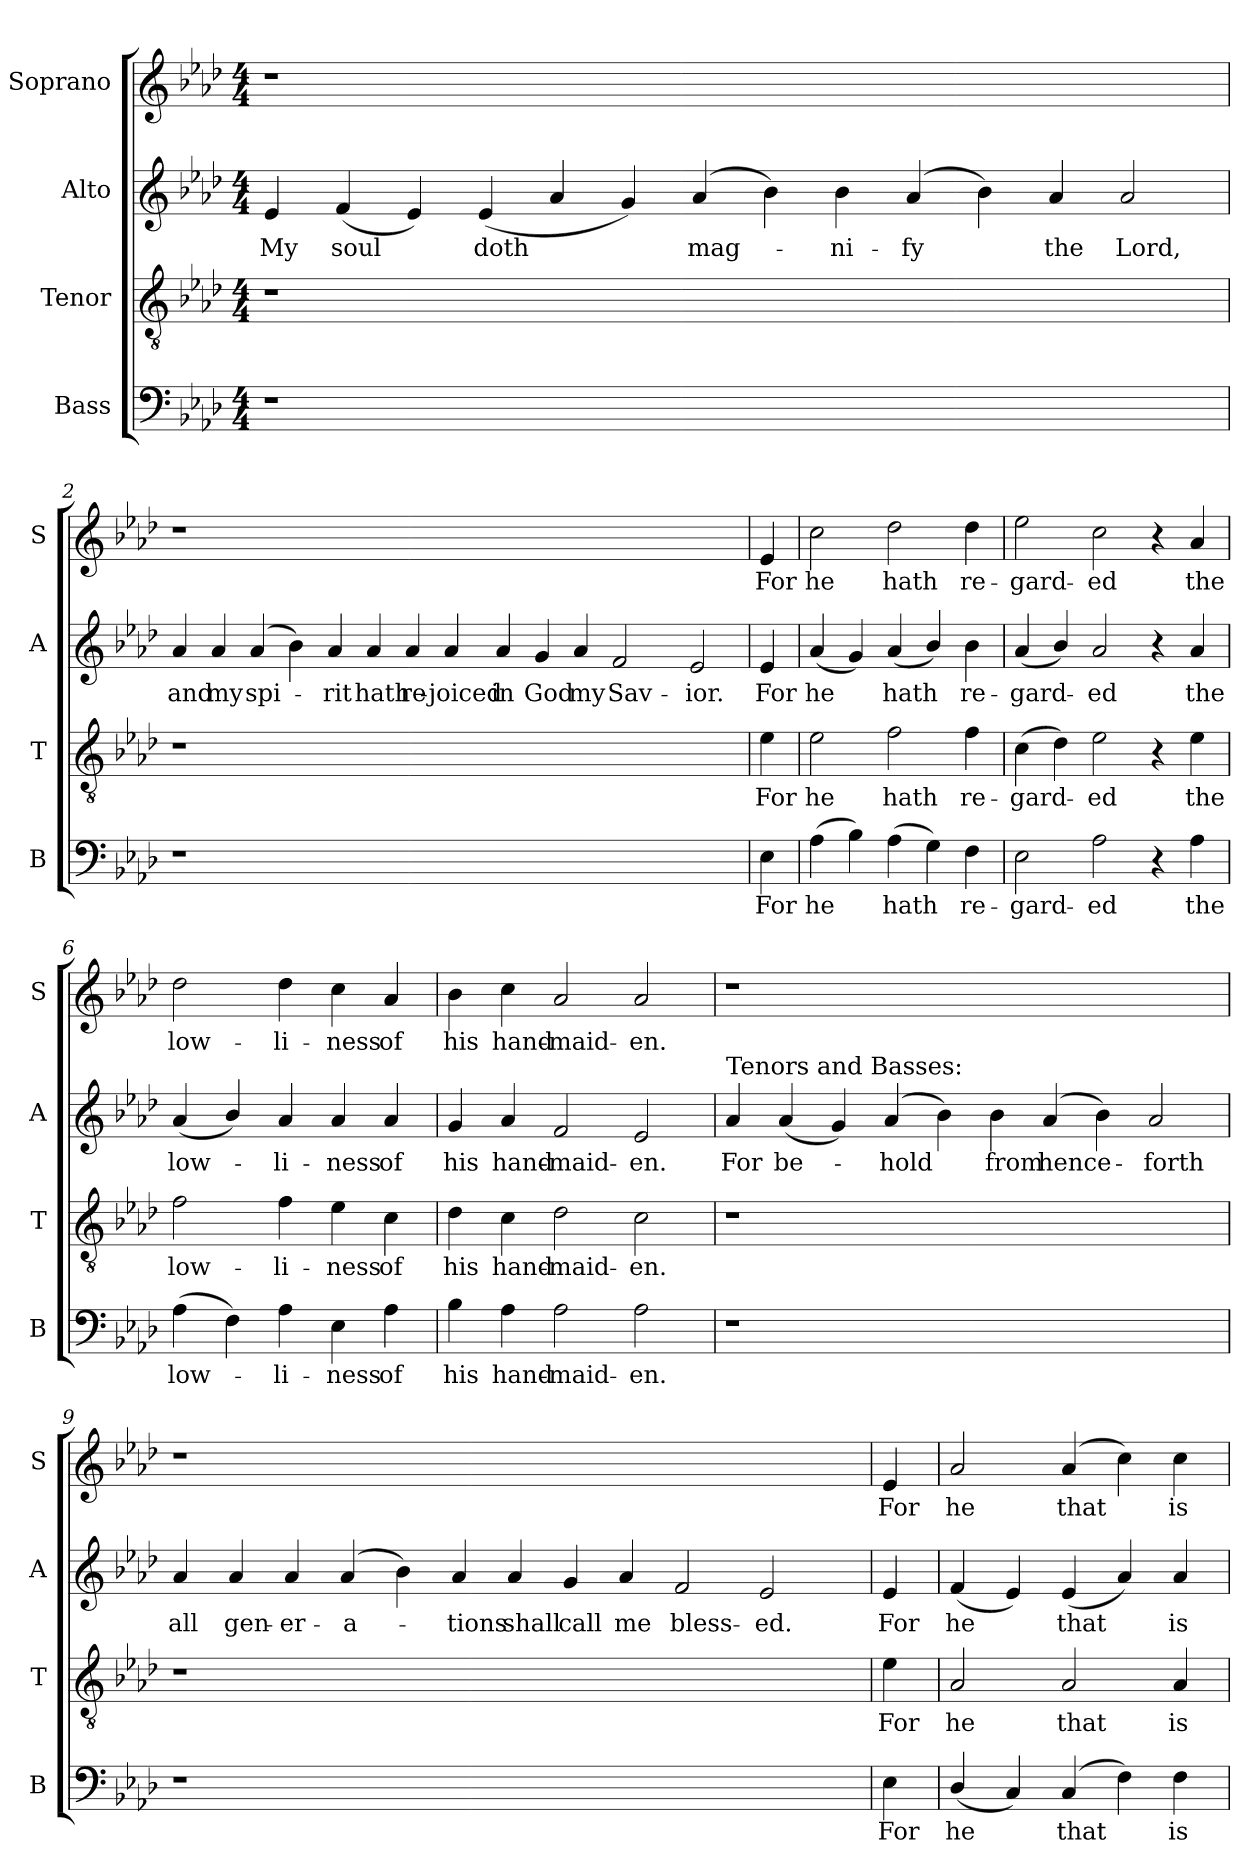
**kern	**text	**kern	**text	**kern	**text	**kern	**text
*part4	*part4	*part3	*part3	*part2	*part2	*part1	*part1
*staff4	*staff4	*staff3	*staff3	*staff2	*staff2	*staff1	*staff1
*I"Bass	*	*I"Tenor	*	*I"Alto	*	*I"Soprano	*
*I'B	*	*I'T	*	*I'A	*	*I'S	*
*clefF4	*	*clefGv2	*	*clefG2	*	*clefG2	*
*k[b-e-a-d-]	*	*k[b-e-a-d-]	*	*k[b-e-a-d-]	*	*k[b-e-a-d-]	*
*A-:	*	*A-:	*	*A-:	*	*A-:	*
*M4/4	*	*M4/4	*	*M4/4	*	*M4/4	*
=1	=1	=1	=1	=1	=1	=1	=1
!	!	!	!	!	!LO:LY:b	!	!
1r	.	1r	.	4e-/	My	1r	.
!	!	!	!	!	!LO:LY:b	!	!
.	.	.	.	(<4f	soul	.	.
.	.	.	.	4e-/)	.	.	.
!	!	!	!	!	!LO:LY:b	!	!
.	.	.	.	(<4e-	doth	.	.
0ryy	.	0ryy	.	4a-	.	0ryy	.
.	.	.	.	4g)	.	.	.
!	!	!	!	!	!LO:LY:b	!	!
.	.	.	.	(>4a-	mag-	.	.
.	.	.	.	4b-)	.	.	.
!	!	!	!	!	!LO:LY:b	!	!
.	.	.	.	4b-	-ni-	.	.
!	!	!	!	!	!LO:LY:b	!	!
.	.	.	.	(>4a-	-fy	.	.
.	.	.	.	4b-)	.	.	.
!	!	!	!	!	!LO:LY:b	!	!
.	.	.	.	4a-	the	.	.
!	!	!	!	!	!LO:LY:b	!	!
2ryy	.	2ryy	.	2a-/	Lord,	2ryy	.
=2	=2	=2	=2	=2	=2	=2	=2
!	!	!	!	!	!LO:LY:b	!	!
1r	.	1r	.	4a-	and	1r	.
!	!	!	!	!	!LO:LY:b	!	!
.	.	.	.	4a-	my	.	.
!	!	!	!	!	!LO:LY:b	!	!
.	.	.	.	(>4a-	spi-	.	.
.	.	.	.	4b-)	.	.	.
!	!	!	!	!	!LO:LY:b	!	!
0ryy	.	0ryy	.	4a-	-rit	0ryy	.
!	!	!	!	!	!LO:LY:b	!	!
.	.	.	.	4a-	hath	.	.
!	!	!	!	!	!LO:LY:b	!	!
.	.	.	.	4a-	re-	.	.
!	!	!	!	!	!LO:LY:b	!	!
.	.	.	.	4a-	-joiced	.	.
!	!	!	!	!	!LO:LY:b	!	!
.	.	.	.	4a-	in	.	.
!	!	!	!	!	!LO:LY:b	!	!
.	.	.	.	4g	God	.	.
!	!	!	!	!	!LO:LY:b	!	!
.	.	.	.	4a-	my	.	.
!	!	!	!	!	!LO:LY:b	!	!
.	.	.	.	2f	Sav-	.	.
2.ryy	.	2.ryy	.	.	.	2.ryy	.
!	!	!	!	!	!LO:LY:b	!	!
.	.	.	.	2e-	-ior.	.	.
!!LO:LB:g=z
=3	=3	=3	=3	=3	=3	=3	=3
!	!LO:LY:b	!	!LO:LY:b	!	!LO:LY:b	!	!LO:LY:b
4E-\	For	4e-\	For	4e-/	For	4e-/	For
=4	=4	=4	=4	=4	=4	=4	=4
!	!LO:LY:b	!	!LO:LY:b	!	!LO:LY:b	!	!LO:LY:b
(>4A-\	he	2e-\	he	(<4a-/	he	2cc\	he
4B-\)	.	.	.	4g/)	.	.	.
!	!LO:LY:b	!	!LO:LY:b	!	!LO:LY:b	!	!LO:LY:b
(>4A-\	hath	2f\	hath	(<4a-/	hath	2dd-\	hath
4G\)	.	.	.	4b-/)	.	.	.
!	!LO:LY:b	!	!LO:LY:b	!	!LO:LY:b	!	!LO:LY:b
4F\	re-	4f\	re-	4b-\	re-	4dd-\	re-
=5	=5	=5	=5	=5	=5	=5	=5
!	!LO:LY:b	!	!LO:LY:b	!	!LO:LY:b	!	!LO:LY:b
2E-\	-gard-	(>4c\	-gard-	(<4a-/	-gard-	2ee-\	-gard-
.	.	4d-\)	.	4b-/)	.	.	.
!	!LO:LY:b	!	!LO:LY:b	!	!LO:LY:b	!	!LO:LY:b
2A-\	-ed	2e-\	-ed	2a-/	-ed	2cc\	-ed
4r	.	4r	.	4r	.	4r	.
!	!LO:LY:b	!	!LO:LY:b	!	!LO:LY:b	!	!LO:LY:b
4A-\	the	4e-\	the	4a-/	the	4a-/	the
=6	=6	=6	=6	=6	=6	=6	=6
!	!LO:LY:b	!	!LO:LY:b	!	!LO:LY:b	!	!LO:LY:b
(>4A-\	low-	2f\	low-	(<4a-/	low-	2dd-\	low-
4F\)	.	.	.	4b-/)	.	.	.
!	!LO:LY:b	!	!LO:LY:b	!	!LO:LY:b	!	!LO:LY:b
4A-\	-li-	4f\	-li-	4a-/	-li-	4dd-\	-li-
!	!LO:LY:b	!	!LO:LY:b	!	!LO:LY:b	!	!LO:LY:b
4E-\	-ness	4e-\	-ness	4a-/	-ness	4cc\	-ness
!	!LO:LY:b	!	!LO:LY:b	!	!LO:LY:b	!	!LO:LY:b
4A-\	of	4c\	of	4a-/	of	4a-/	of
=7	=7	=7	=7	=7	=7	=7	=7
!	!LO:LY:b	!	!LO:LY:b	!	!LO:LY:b	!	!LO:LY:b
4B-\	his	4d-\	his	4g/	his	4b-\	his
!	!LO:LY:b	!	!LO:LY:b	!	!LO:LY:b	!	!LO:LY:b
4A-\	hand-	4c\	hand-	4a-/	hand-	4cc\	hand-
!	!LO:LY:b	!	!LO:LY:b	!	!LO:LY:b	!	!LO:LY:b
2A-\	-maid-	2d-\	-maid-	2f/	-maid-	2a-/	-maid-
!	!LO:LY:b	!	!LO:LY:b	!	!LO:LY:b	!	!LO:LY:b
2A-\	-en.	2c\	-en.	2e-/	-en.	2a-/	-en.
!!LO:LB:g=z
=8	=8	=8	=8	=8	=8	=8	=8
!	!	!	!	!LO:TX:a:t=Tenors and Basses&colon;	!	!	!
!	!	!	!	!	!LO:LY:b	!	!
1r	.	1r	.	4a-/	For	1r	.
!	!	!	!	!	!LO:LY:b	!	!
.	.	.	.	(<4a-	be-	.	.
.	.	.	.	4g)	.	.	.
!	!	!	!	!	!LO:LY:b	!	!
.	.	.	.	(>4a-	-hold	.	.
1.ryy	.	1.ryy	.	4b-)	.	1.ryy	.
!	!	!	!	!	!LO:LY:b	!	!
.	.	.	.	4b-	from	.	.
!	!	!	!	!	!LO:LY:b	!	!
.	.	.	.	(>4a-	hence-	.	.
.	.	.	.	4b-)	.	.	.
!	!	!	!	!	!LO:LY:b	!	!
.	.	.	.	2a-/	-forth	.	.
=9	=9	=9	=9	=9	=9	=9	=9
!	!	!	!	!	!LO:LY:b	!	!
1r	.	1r	.	4a-	all	1r	.
!	!	!	!	!	!LO:LY:b	!	!
.	.	.	.	4a-	gen-	.	.
!	!	!	!	!	!LO:LY:b	!	!
.	.	.	.	4a-	-er-	.	.
!	!	!	!	!	!LO:LY:b	!	!
.	.	.	.	(>4a-	-a-	.	.
0ryy	.	0ryy	.	4b-)	.	0ryy	.
!	!	!	!	!	!LO:LY:b	!	!
.	.	.	.	4a-	-tions	.	.
!	!	!	!	!	!LO:LY:b	!	!
.	.	.	.	4a-	shall	.	.
!	!	!	!	!	!LO:LY:b	!	!
.	.	.	.	4g	call	.	.
!	!	!	!	!	!LO:LY:b	!	!
.	.	.	.	4a-	me	.	.
!	!	!	!	!	!LO:LY:b	!	!
.	.	.	.	2f	bless-	.	.
!	!	!	!	!	!LO:LY:b	!	!
.	.	.	.	2e-	-ed.	.	.
4ryy	.	4ryy	.	.	.	4ryy	.
!!LO:LB:g=z
=10	=10	=10	=10	=10	=10	=10	=10
!	!LO:LY:b	!	!LO:LY:b	!	!LO:LY:b	!	!LO:LY:b
4E-\	For	4e-\	For	4e-/	For	4e-/	For
=11	=11	=11	=11	=11	=11	=11	=11
!	!LO:LY:b	!	!LO:LY:b	!	!LO:LY:b	!	!LO:LY:b
(<4D-/	he	2A-/	he	(<4f/	he	2a-/	he
4C/)	.	.	.	4e-/)	.	.	.
!	!LO:LY:b	!	!LO:LY:b	!	!LO:LY:b	!	!LO:LY:b
(4C/	that	2A-/	that	(<4e-/	that	(4a-/	that
4F\)	.	.	.	4a-/)	.	4cc\)	.
!	!LO:LY:b	!	!LO:LY:b	!	!LO:LY:b	!	!LO:LY:b
4F\	is	4A-/	is	4a-/	is	4cc\	is
=	=	=	=	=	=	=	=
*-	*-	*-	*-	*-	*-	*-	*-
